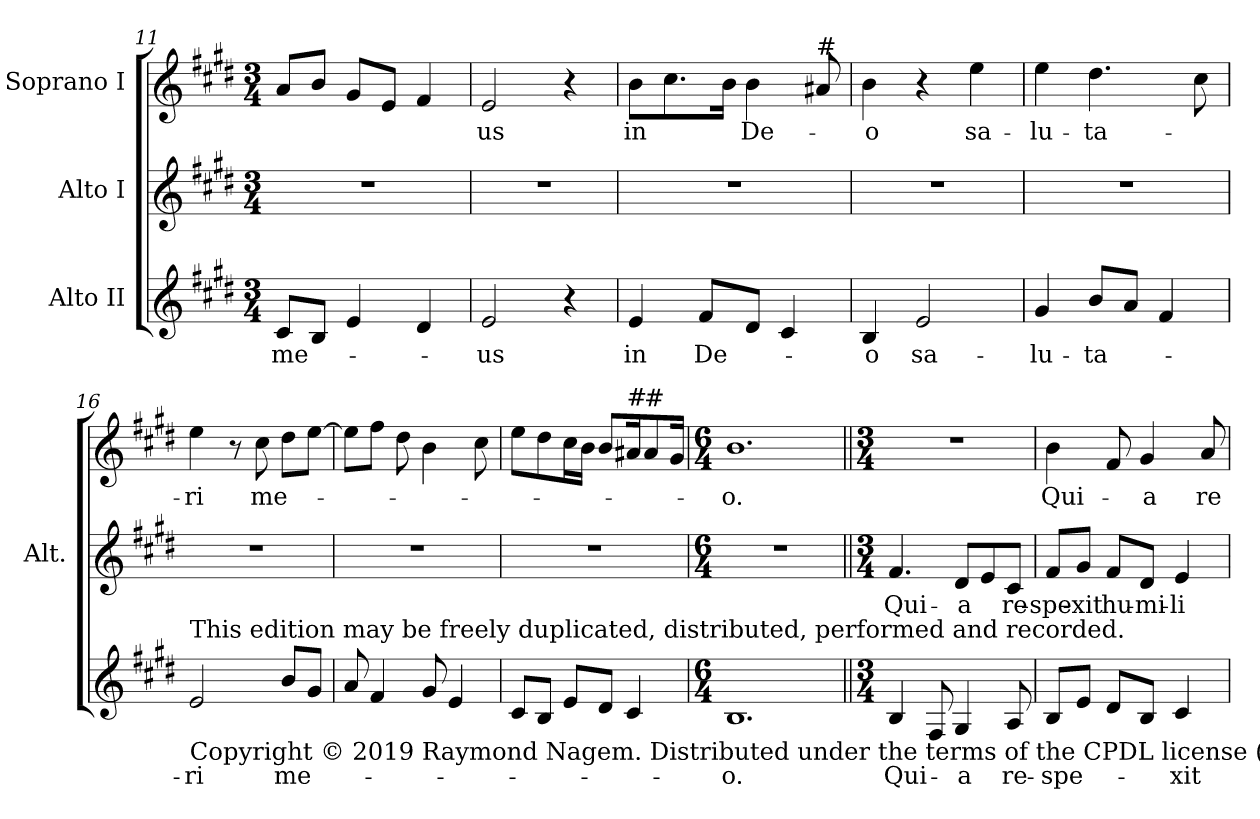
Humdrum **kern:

**kern	**text	**kern	**text	**kern	**text
*part3	*part3	*part2	*part2	*part1	*part1
*staff3	*staff3	*staff2	*staff2	*staff1	*staff1
*I"Alto II	*	*I"Alto I	*	*I"Soprano I	*
*	*	*I'Alt.	*	*	*
!!LO:LB:g=z
*clefG2	*	*clefG2	*	*clefG2	*
*k[f#c#g#d#]	*	*k[f#c#g#d#]	*	*k[f#c#g#d#]	*
*E:	*	*E:	*	*E:	*
*M3/4	*	*M3/4	*	*M3/4	*
=11	=11	=11	=11	=11	=11
!	!LO:LY:b:color=#000000	!LO:N:vis=1	!	!	!
8c#i/L	me-	2.r	.	8ai/L	.
8Bi/J	.	.	.	8bi/J	.
4ei/	.	.	.	8g#i/L	.
.	.	.	.	8ei/J	.
4d#i/	.	.	.	4f#i/	.
=12	=12	=12	=12	=12	=12
!	!LO:LY:b:color=#000000	!LO:N:vis=1	!	!	!
!	!	!	!	!	!LO:LY:b:color=#000000
2ei/	-us	2.r	.	2ei/	-us
4r	.	.	.	4r	.
=13	=13	=13	=13	=13	=13
!	!LO:LY:b:color=#000000	!LO:N:vis=1	!	!	!
!	!	!	!	!	!LO:LY:b:color=#000000
4ei/	in	2.r	.	8bi\L	in
.	.	.	.	8.cc#i\	.
!	!LO:LY:b:color=#000000	!	!	!	!
8f#i/L	De-	.	.	.	.
.	.	.	.	16bi\Jk	.
!	!	!	!	!	!LO:LY:b:color=#000000
8d#i/J	.	.	.	4bi\	De-
4c#i/	.	.	.	.	.
!	!	!	!	!LO:TX:a:t=#	!
.	.	.	.	8a#i/	.
=14	=14	=14	=14	=14	=14
!	!LO:LY:b:color=#000000	!LO:N:vis=1	!	!	!
!	!	!	!	!	!LO:LY:b:color=#000000
4Bi/	-o	2.r	.	4bi\	-o
!	!LO:LY:b:color=#000000	!	!	!	!
2ei/	sa-	.	.	4r	.
!	!	!	!	!	!LO:LY:b:color=#000000
.	.	.	.	4eei\	sa-
=15	=15	=15	=15	=15	=15
!	!LO:LY:b:color=#000000	!LO:N:vis=1	!	!	!
!	!	!	!	!	!LO:LY:b:color=#000000
4g#i/	-lu-	2.r	.	4eei\	-lu-
!	!LO:LY:b:color=#000000	!	!	!	!
!	!	!	!	!	!LO:LY:b:color=#000000
8bi/L	-ta-	.	.	4.dd#i\	-ta-
8ai/J	.	.	.	.	.
4f#i/	.	.	.	.	.
.	.	.	.	8cc#i\	.
!!LO:LB:g=z
=16	=16	=16	=16	=16	=16
!	!LO:LY:b:color=#000000	!LO:N:vis=1	!	!	!
!LO:TX:b:t=Copyright © 2019 Raymond Nagem. Distributed under the terms of the CPDL license (http&colon;//cpdl.org).	!	!	!	!	!
!LO:TX:t=This edition may be freely duplicated, distributed, performed and recorded.	!	!	!	!	!
!	!	!	!	!	!LO:LY:b:color=#000000
2ei/	-ri	2.r	.	4eei\	-ri
.	.	.	.	8r	.
!	!	!	!	!	!LO:LY:b:color=#000000
.	.	.	.	8cc#i\	me-
!	!LO:LY:b:color=#000000	!	!	!	!
8bi/L	me-	.	.	8dd#i\L	.
8g#i/J	.	.	.	[>8eei\J	.
=17	=17	=17	=17	=17	=17
!	!	!LO:N:vis=1	!	!	!
8ai/	.	2.r	.	8eei\L]	.
4f#i/	.	.	.	8ff#i\J	.
.	.	.	.	8dd#i\	.
8g#i/	.	.	.	4bi\	.
4ei/	.	.	.	.	.
.	.	.	.	8cc#i\	.
=18	=18	=18	=18	=18	=18
!	!	!LO:N:vis=1	!	!	!
8c#i/L	.	2.r	.	8eei\L	.
8Bi/J	.	.	.	8dd#i\	.
8ei/L	.	.	.	16cc#i\L	.
.	.	.	.	16bi\JJ	.
8d#i/J	.	.	.	8bi/L	.
!	!	!	!	!LO:TX:a:t=#	!
4c#i/	.	.	.	16a#i/k	.
!	!	!	!	!LO:TX:a:t=#	!
.	.	.	.	8a#i/	.
.	.	.	.	16g#i/Jk	.
=19	=19	=19	=19	=19	=19
*M6/4	*	*M6/4	*	*M6/4	*
!	!LO:LY:b:color=#000000	!LO:N:vis=1	!	!	!
!	!	!	!	!	!LO:LY:b:color=#000000
1.Bi	-o.	1.r	.	1.bi	-o.
!!LO:PB:g=z
=20||	=20||	=20||	=20||	=20||	=20||
*M3/4	*	*M3/4	*	*M3/4	*
!	!LO:LY:b:color=#000000	!	!	!	!
!	!	!	!LO:LY:b:color=#000000	!LO:N:vis=1	!
4Bi/	Qui-	4.f#i/	Qui-	2.r	.
8F#i/	.	.	.	.	.
!	!LO:LY:b:color=#000000	!	!	!	!
!	!	!	!LO:LY:b:color=#000000	!	!
4G#i/	-a	8d#i/L	-a	.	.
.	.	8ei/	.	.	.
!	!LO:LY:b:color=#000000	!	!	!	!
!	!	!	!LO:LY:b:color=#000000	!	!
8Ai/	re-	8c#i/J	re-	.	.
=21	=21	=21	=21	=21	=21
!	!LO:LY:b:color=#000000	!	!	!	!
!	!	!	!LO:LY:b:color=#000000	!	!
!	!	!	!	!	!LO:LY:b:color=#000000
8Bi/L	-spe-	8f#i/L	-spe-	4bi\	Qui-
!	!	!	!LO:LY:b:color=#000000	!	!
8ei/J	.	8g#i/J	-xit	.	.
!	!	!	!LO:LY:b:color=#000000	!	!
8d#i/L	.	8f#i/L	hu-	8f#i/	.
!	!	!	!LO:LY:b:color=#000000	!	!
!	!	!	!	!	!LO:LY:b:color=#000000
8Bi/J	.	8d#i/J	-mi-	4g#i/	-a
!	!LO:LY:b:color=#000000	!	!	!	!
!	!	!	!LO:LY:b:color=#000000	!	!
4c#i/	-xit	4ei/	-li-	.	.
!	!	!	!	!	!LO:LY:b:color=#000000
.	.	.	.	8ai/	re-
=	=	=	=	=	=
*-	*-	*-	*-	*-	*-
